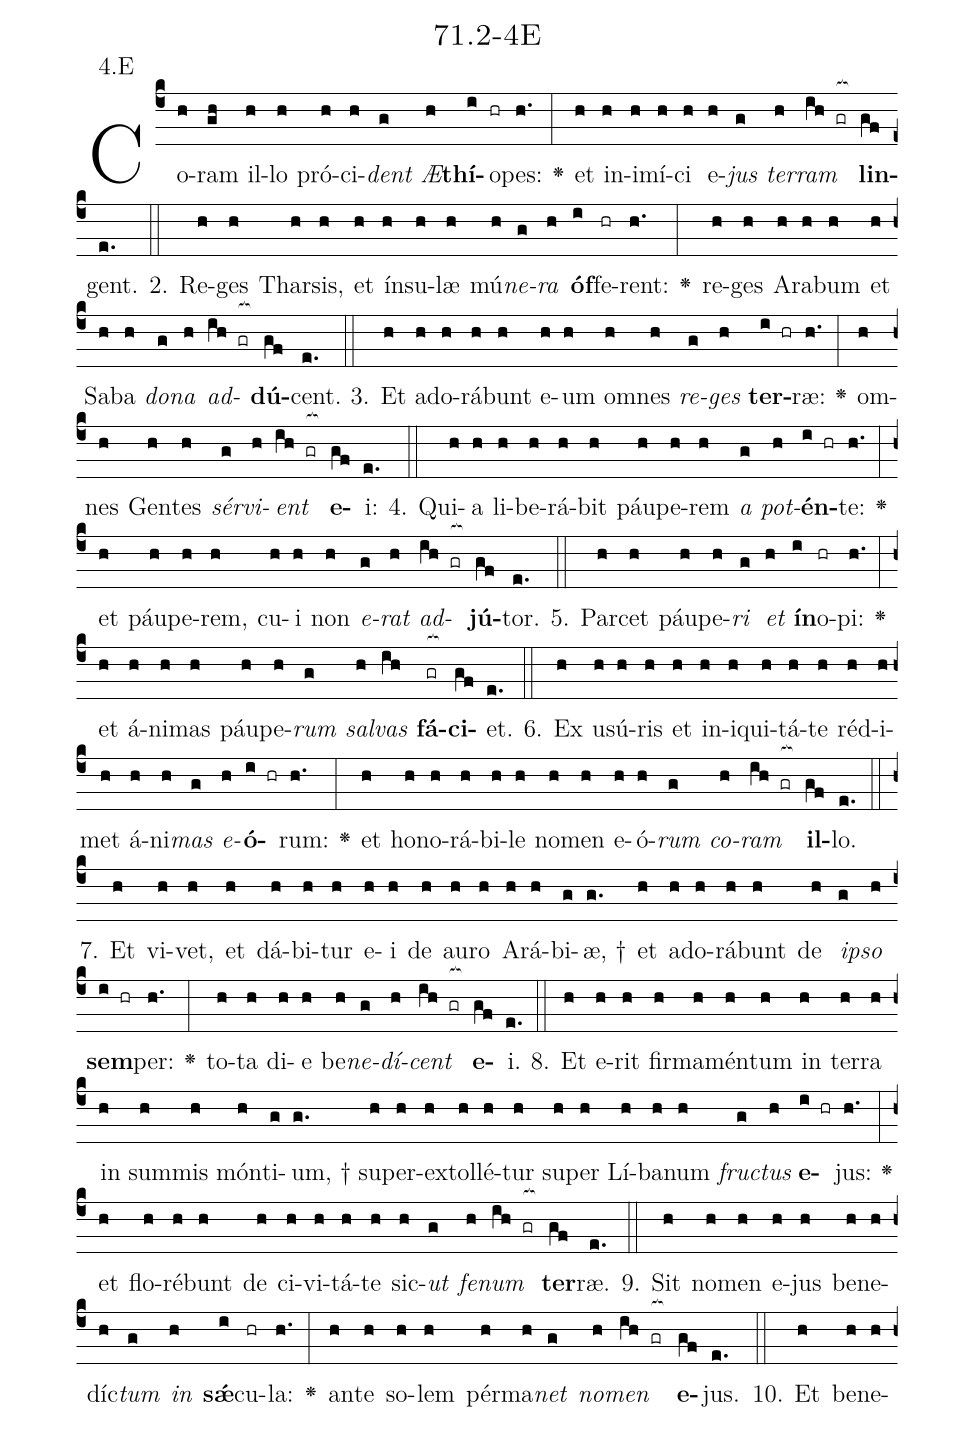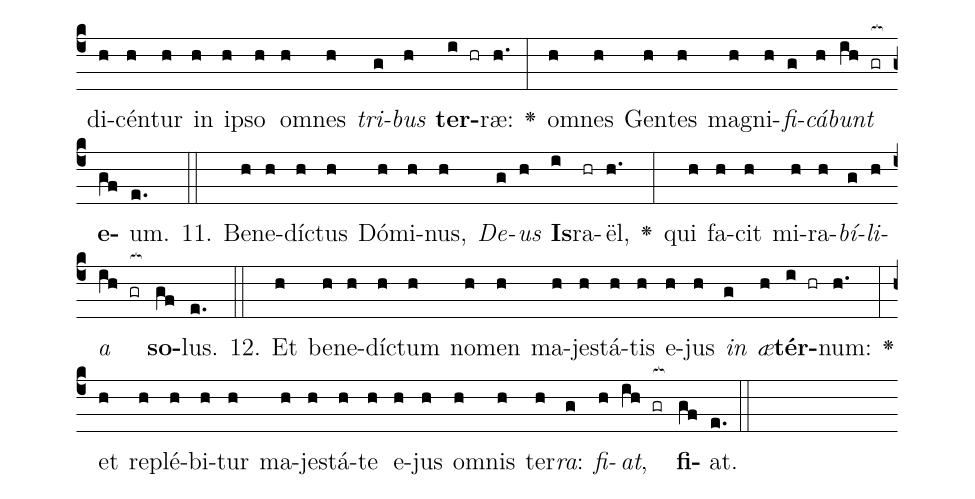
name: 71.2-4E;
annotation: 4.E;
%%
(c4)Co(h)ram(gh) il(h)lo(h) pró(h)ci(h)<i>dent</i>(g) <i>Æ</i>(h)<b>thí</b>(i)o(hr)pes:(h.) <v>\greheightstar</v>(:) et(h) in(h)i(h)mí(h)ci(h) e(h)<i>jus</i>(g) <i>ter</i>(h)<i>ram</i>(ih gr[ocb:1{]) <b>lin</b>(gf[ocb:0}])gent.(e.) (::)
2. Re(h)ges(h) Thar(h)sis,(h) et(h) ín(h)su(h)læ(h) mú(h)<i>ne</i>(g)<i>ra</i>(h) <b>óf</b>(i)fe(hr)rent:(h.) <v>\greheightstar</v>(:) re(h)ges(h) A(h)ra(h)bum(h) et(h) Sa(h)ba(h) <i>do</i>(g)<i>na</i>(h) <i>ad</i>(ih gr[ocb:1{])<b>dú</b>(gf[ocb:0}])cent.(e.) (::)
3. Et(h) ad(h)o(h)rá(h)bunt(h) e(h)um(h) om(h)nes(h) <i>re</i>(g)<i>ges</i>(h) <b>ter</b>(i hr)ræ:(h.) <v>\greheightstar</v>(:) om(h)nes(h) Gen(h)tes(h) <i>sér</i>(g)<i>vi</i>(h)<i>ent</i>(ih gr[ocb:1{]) <b>e</b>(gf[ocb:0}])i:(e.) (::)
4. Qui(h)a(h) li(h)be(h)rá(h)bit(h) páu(h)pe(h)rem(h) <i>a</i>(g) <i>pot</i>(h)<b>én</b>(i hr)te:(h.) <v>\greheightstar</v>(:) et(h) páu(h)pe(h)rem,(h) cu(h)i(h) non(h) <i>e</i>(g)<i>rat</i>(h) <i>ad</i>(ih gr[ocb:1{])<b>jú</b>(gf[ocb:0}])tor.(e.) (::)
5. Par(h)cet(h) páu(h)pe(h)<i>ri</i>(g) <i>et</i>(h) <b>ín</b>(i)o(hr)pi:(h.) <v>\greheightstar</v>(:) et(h) á(h)ni(h)mas(h) páu(h)pe(h)<i>rum</i>(g) <i>sal</i>(h)<i>vas</i>(ih) <b>fá</b>(gr[ocb:1{])<b>ci</b>(gf[ocb:0}])et.(e.) (::)
6. Ex(h) u(h)sú(h)ris(h) et(h) in(h)i(h)qui(h)tá(h)te(h) réd(h)i(h)met(h) á(h)ni(h)<i>mas</i>(g) <i>e</i>(h)<b>ó</b>(i hr)rum:(h.) <v>\greheightstar</v>(:) et(h) ho(h)no(h)rá(h)bi(h)le(h) no(h)men(h) e(h)ó(h)<i>rum</i>(g) <i>co</i>(h)<i>ram</i>(ih gr[ocb:1{]) <b>il</b>(gf[ocb:0}])lo.(e.) (::)
7. Et(h) vi(h)vet,(h) et(h) dá(h)bi(h)tur(h) e(h)i(h) de(h) au(h)ro(h) A(h)rá(h)bi(g)æ, †(g.) et(h) ad(h)o(h)rá(h)bunt(h) de(h) <i>ip</i>(g)<i>so</i>(h) <b>sem</b>(i hr)per:(h.) <v>\greheightstar</v>(:) to(h)ta(h) di(h)e(h) be(h)<i>ne</i>(g)<i>dí</i>(h)<i>cent</i>(ih gr[ocb:1{]) <b>e</b>(gf[ocb:0}])i.(e.) (::)
8. Et(h) e(h)rit(h) fir(h)ma(h)mén(h)tum(h) in(h) ter(h)ra(h) in(h) sum(h)mis(h) món(h)ti(g)um, †(g.) su(h)per(h)ex(h)tol(h)lé(h)tur(h) su(h)per(h) Lí(h)ba(h)num(h) <i>fruc</i>(g)<i>tus</i>(h) <b>e</b>(i hr)jus:(h.) <v>\greheightstar</v>(:) et(h) flo(h)ré(h)bunt(h) de(h) ci(h)vi(h)tá(h)te(h) sic(h)<i>ut</i>(g) <i>fe</i>(h)<i>num</i>(ih gr[ocb:1{]) <b>ter</b>(gf[ocb:0}])ræ.(e.) (::)
9. Sit(h) no(h)men(h) e(h)jus(h) be(h)ne(h)díc(h)<i>tum</i>(g) <i>in</i>(h) <b>sǽ</b>(i)cu(hr)la:(h.) <v>\greheightstar</v>(:) an(h)te(h) so(h)lem(h) pér(h)ma(h)<i>net</i>(g) <i>no</i>(h)<i>men</i>(ih gr[ocb:1{]) <b>e</b>(gf[ocb:0}])jus.(e.) (::)
10. Et(h) be(h)ne(h)di(h)cén(h)tur(h) in(h) ip(h)so(h) om(h)nes(h) <i>tri</i>(g)<i>bus</i>(h) <b>ter</b>(i hr)ræ:(h.) <v>\greheightstar</v>(:) om(h)nes(h) Gen(h)tes(h) ma(h)gni(h)<i>fi</i>(g)<i>cá</i>(h)<i>bunt</i>(ih gr[ocb:1{]) <b>e</b>(gf[ocb:0}])um.(e.) (::)
11. Be(h)ne(h)díc(h)tus(h) Dó(h)mi(h)nus,(h) <i>De</i>(g)<i>us</i>(h) <b>Is</b>(i)ra(hr)ël,(h.) <v>\greheightstar</v>(:) qui(h) fa(h)cit(h) mi(h)ra(h)<i>bí</i>(g)<i>li</i>(h)<i>a</i>(ih gr[ocb:1{]) <b>so</b>(gf[ocb:0}])lus.(e.) (::)
12. Et(h) be(h)ne(h)díc(h)tum(h) no(h)men(h) ma(h)jes(h)tá(h)tis(h) e(h)jus(h) <i>in</i>(g) <i>æ</i>(h)<b>tér</b>(i hr)num:(h.) <v>\greheightstar</v>(:) et(h) re(h)plé(h)bi(h)tur(h) ma(h)jes(h)tá(h)te(h) e(h)jus(h) om(h)nis(h) ter(h)<i>ra</i>:(g) <i>fi</i>(h)<i>at</i>,(ih gr[ocb:1{]) <b>fi</b>(gf[ocb:0}])at.(e.) (::)
